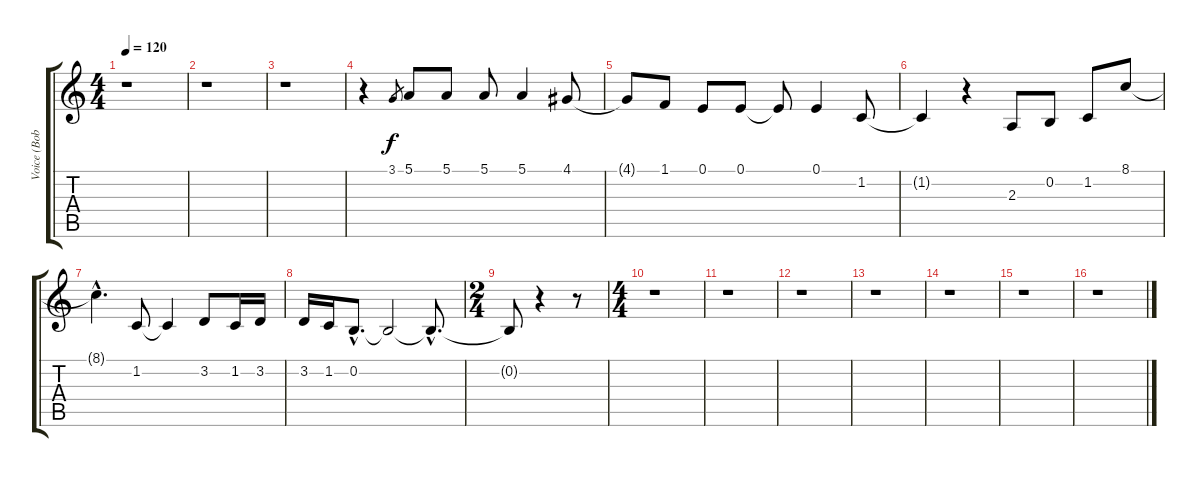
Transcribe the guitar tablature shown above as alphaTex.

\track ("Voice (Bobby)" "Voice (Bob") {instrument flute}
\staff {score tabs}
\tuning (E4 B3 G3 D3 A2 E2) {hide}
\ts (4 4)
\tempo 120
\clef g2
\ks c
r.1{dy f} |
r.1 |
r.1 |
r.4 3.1.8{gr} 5.1.8 5.1.8 5.1.8 5.1.4 4.1.8 |
4.1{t}.8 1.1.8 0.1.8 0.1.8 0.1{t}.8 0.1.4 1.2.8 |
1.2{t}.4 r.4 2.3.8 0.2.8 1.2.8 8.1.8 |
8.1{hac t}.4{d} 1.2.8 1.2{t}.4 3.2.8 1.2.16 3.2.16 |
3.2.16 1.2.16 0.2{hac}.8{d} 0.2{t}.2 0.2{hac t}.8{d} |
\ts (2 4)
0.2{t}.8 r.4 r.8 |
\ts (4 4)
r.1 |
r.1 |
r.1 |
r.1 |
r.1 |
r.1 |
r.1
